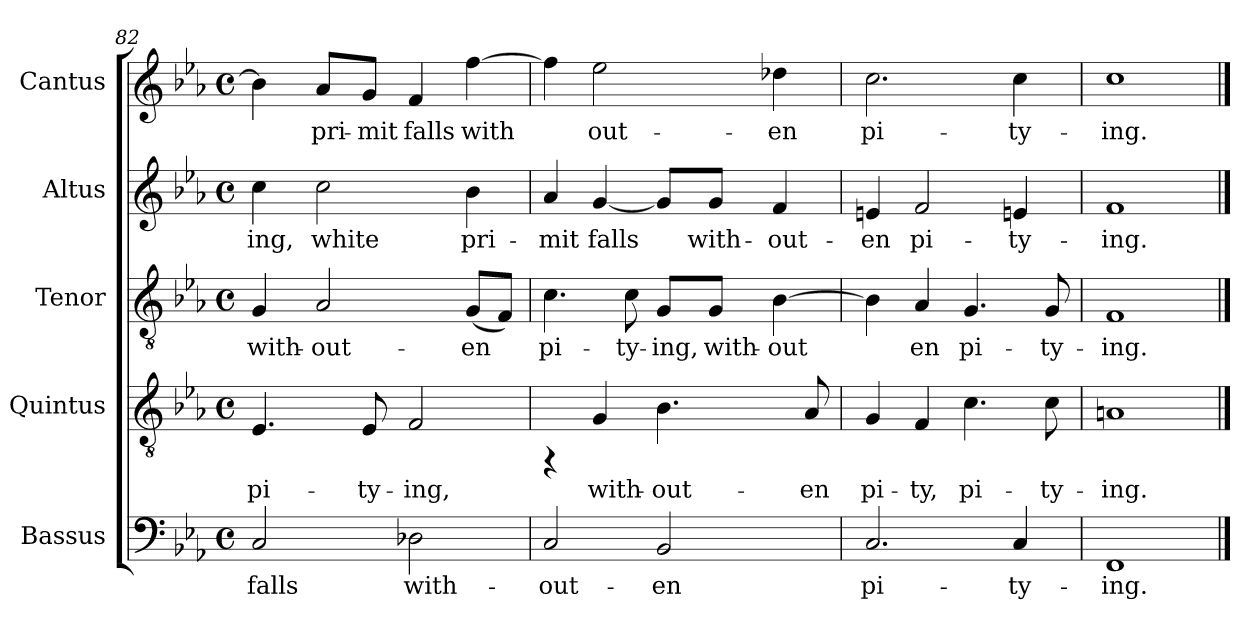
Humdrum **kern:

**kern	**text	**kern	**text	**kern	**text	**kern	**text	**kern	**text
*part5	*part5	*part4	*part4	*part3	*part3	*part2	*part2	*part1	*part1
*staff5	*staff5	*staff4	*staff4	*staff3	*staff3	*staff2	*staff2	*staff1	*staff1
*I"Bassus	*	*I"Quintus	*	*I"Tenor	*	*I"Altus	*	*I"Cantus	*
*clefF4	*	*clefGv2	*	*clefGv2	*	*clefG2	*	*clefG2	*
*k[b-e-a-]	*	*k[b-e-a-]	*	*k[b-e-a-]	*	*k[b-e-a-]	*	*k[b-e-a-]	*
*E-:	*	*E-:	*	*E-:	*	*E-:	*	*E-:	*
*M4/4	*	*M4/4	*	*M4/4	*	*M4/4	*	*M4/4	*
*met(c)	*	*met(c)	*	*met(c)	*	*met(c)	*	*met(c)	*
=82	=82	=82	=82	=82	=82	=82	=82	=82	=82
!	!LO:LY:b:cj	!	!LO:LY:b:cj	!	!LO:LY:b:cj	!	!LO:LY:b:cj	!	!LO:LY:b:cj
2C/	falls	4.E-/	pi-	4G/	with-	4cc\	-ing,	4b-\]	.
!	!	!	!	!	!LO:LY:b:cj	!	!LO:LY:b:cj	!	!LO:LY:b:cj
.	.	.	.	2A-/	-out-	2cc\	white	8a-/L	pri-
!	!	!	!LO:LY:b:cj	!	!	!	!	!	!LO:LY:b:cj
.	.	8E-/	-ty-	.	.	.	.	8g/J	-mit
!	!LO:LY:b:cj	!	!LO:LY:b:cj	!	!	!	!	!	!LO:LY:b:cj
2D-X\	with-	2F/	-ing,	.	.	.	.	4f/	falls
!	!	!	!	!	!LO:LY:b:cj	!	!LO:LY:b:cj	!	!LO:LY:b:cj
.	.	.	.	(<8G/L	-en	4b-\	pri-	[>4ff\	with-
!	!	!	!	!	!LO:LY:b:cj	!	!	!	!
.	.	.	.	8F/J)	.	.	.	.	.
=83	=83	=83	=83	=83	=83	=83	=83	=83	=83
!	!LO:LY:b:cj	!	!	!	!LO:LY:b:cj	!	!LO:LY:b:cj	!	!LO:LY:b:cj
2C/	-out-	4rFF	.	4.c\	pi-	4a-/	-mit	4ff\]	--
!	!	!	!LO:LY:b:cj	!	!	!	!LO:LY:b:cj	!	!LO:LY:b:cj
.	.	4G/	with-	.	.	[<4g/	falls	2ee-\	-out-
!	!	!	!	!	!LO:LY:b:cj	!	!	!	!
.	.	.	.	8c\	-ty-	.	.	.	.
!	!LO:LY:b:cj	!	!LO:LY:b:cj	!	!LO:LY:b:cj	!	!LO:LY:b:cj	!	!
2BB-/	-en	4.B-\	-out-	8G/L	-ing,	8g/L]	.	.	.
!	!	!	!	!	!LO:LY:b:cj	!	!LO:LY:b:cj	!	!
.	.	.	.	8G/J	with-	8g/J	with-	.	.
!	!	!	!	!	!LO:LY:b:cj	!	!LO:LY:b:cj	!	!LO:LY:b:cj
.	.	.	.	[>4B-\	-out-	4f/	-out-	4dd-X\	-en
!	!	!	!LO:LY:b:cj	!	!	!	!	!	!
.	.	8A-/	-en	.	.	.	.	.	.
=84	=84	=84	=84	=84	=84	=84	=84	=84	=84
!	!LO:LY:b:cj	!	!LO:LY:b:cj	!	!LO:LY:b:cj	!	!LO:LY:b:cj	!	!LO:LY:b:cj
2.C/	pi-	4G/	pi-	4B-\]	--	4en/	-en	2.cc\	pi-
!	!	!	!LO:LY:b:cj	!	!LO:LY:b:cj	!	!LO:LY:b:cj	!	!
.	.	4F/	-ty,	4A-/	-en	2f/	pi-	.	.
!	!	!	!LO:LY:b:cj	!	!LO:LY:b:cj	!	!	!	!
.	.	4.c\	pi-	4.G/	pi-	.	.	.	.
!	!LO:LY:b:cj	!	!	!	!	!	!LO:LY:b:cj	!	!LO:LY:b:cj
4C/	-ty-	.	.	.	.	4en/	-ty-	4cc\	-ty-
!	!	!	!LO:LY:b:cj	!	!LO:LY:b:cj	!	!	!	!
.	.	8c\	-ty-	8G/	-ty-	.	.	.	.
=85	=85	=85	=85	=85	=85	=85	=85	=85	=85
!	!LO:LY:b:cj	!	!LO:LY:b:cj	!	!LO:LY:b:cj	!	!LO:LY:b:cj	!	!LO:LY:b:cj
1FF	-ing.	1An	-ing.	1F	-ing.	1f	-ing.	1cc	-ing.
==	==	==	==	==	==	==	==	==	==
*-	*-	*-	*-	*-	*-	*-	*-	*-	*-
